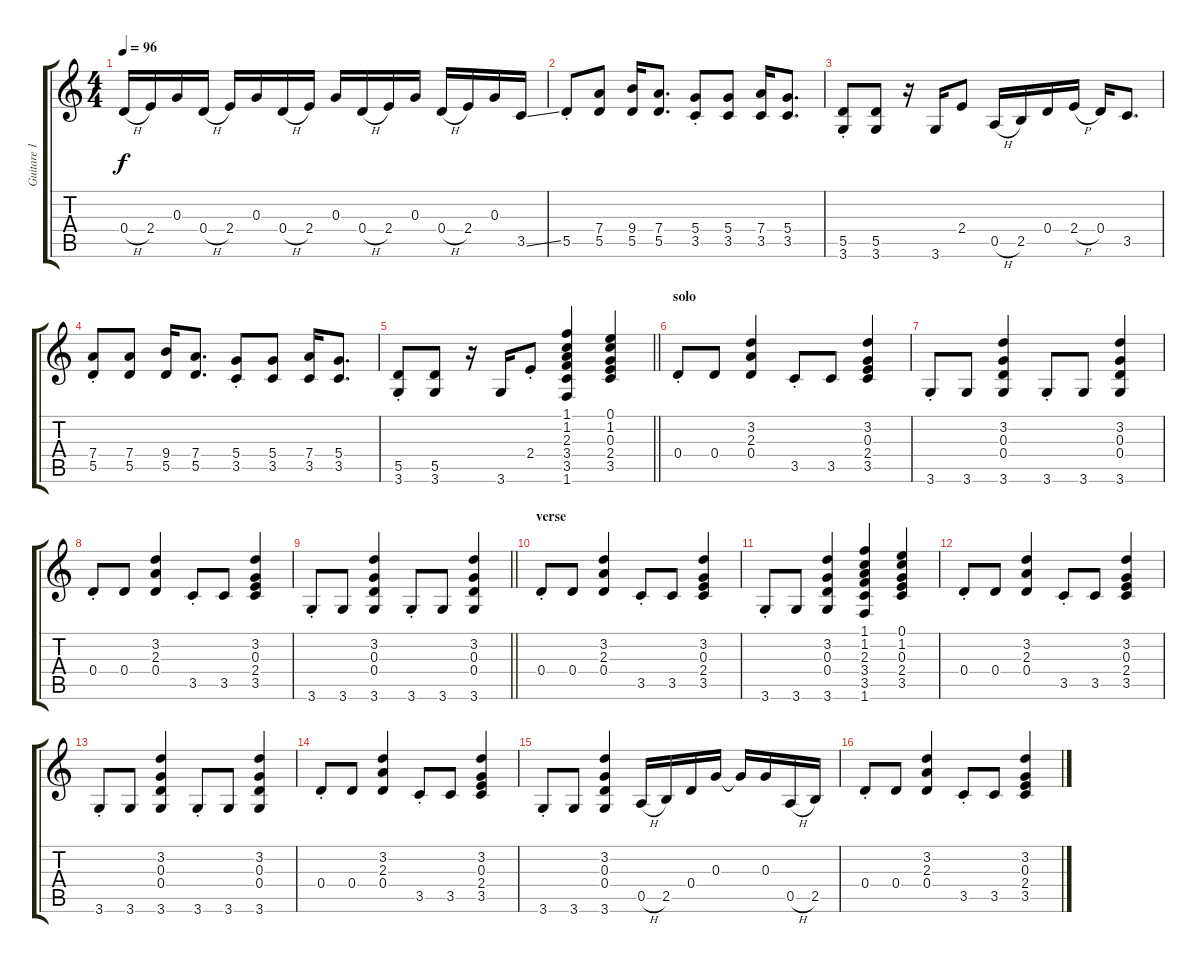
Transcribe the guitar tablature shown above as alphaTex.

\track ("Guitare 1" "Guitare 1") {instrument electricguitarclean}
\staff {score tabs}
\tuning (E4 B3 G3 D3 A2 E2) {hide}
\ts (4 4)
\tempo 96
\clef g2
\ks c
0.4{h}.16{dy f} 2.4.16 0.3.16 0.4{h}.16 2.4.16 0.3.16 0.4{h}.16 2.4.16 0.3.16 0.4{h}.16 2.4.16 0.3.16 0.4{h}.16 2.4.16 0.3.16 3.5{ss}.16 |
5.5{st}.8 (7.4 5.5).8 (9.4 5.5).16 (7.4 5.5).8{d} (5.4{st} 3.5{st}).8 (5.4 3.5).8 (7.4 3.5).16 (5.4 3.5).8{d} |
(5.5{st} 3.6{st}).8 (5.5 3.6).8 r.16 3.6.16 2.4.8 0.5{h}.16 2.5.16 0.4.16 2.4{h}.16 0.4.16 3.5.8{d} |
(7.4{st} 5.5{st}).8 (7.4 5.5).8 (9.4 5.5).16 (7.4 5.5).8{d} (5.4{st} 3.5{st}).8 (5.4 3.5).8 (7.4 3.5).16 (5.4 3.5).8{d} |
\barLineRight lightlight
(5.5{st} 3.6{st}).8 (5.5 3.6).8 r.16 3.6.16 2.4{st}.8 (1.1 1.2 2.3 3.4 3.5 1.6).4 (0.1 1.2 0.3 2.4 3.5).4 |
\section ("" "solo")
0.4{st}.8 0.4.8 (3.2 2.3 0.4).4 3.5{st}.8 3.5.8 (3.2 0.3 2.4 3.5).4 |
3.6{st}.8 3.6.8 (3.2 0.3 0.4 3.6).4 3.6{st}.8 3.6.8 (3.2 0.3 0.4 3.6).4 |
0.4{st}.8 0.4.8 (3.2 2.3 0.4).4 3.5{st}.8 3.5.8 (3.2 0.3 2.4 3.5).4 |
\barLineRight lightlight
3.6{st}.8 3.6.8 (3.2 0.3 0.4 3.6).4 3.6{st}.8 3.6.8 (3.2 0.3 0.4 3.6).4 |
\section ("" "verse")
0.4{st}.8 0.4.8 (3.2 2.3 0.4).4 3.5{st}.8 3.5.8 (3.2 0.3 2.4 3.5).4 |
3.6{st}.8 3.6.8 (3.2 0.3 0.4 3.6).4 (1.1 1.2 2.3 3.4 3.5 1.6).4 (0.1 1.2 0.3 2.4 3.5).4 |
0.4{st}.8 0.4.8 (3.2 2.3 0.4).4 3.5{st}.8 3.5.8 (3.2 0.3 2.4 3.5).4 |
3.6{st}.8 3.6.8 (3.2 0.3 0.4 3.6).4 3.6{st}.8 3.6.8 (3.2 0.3 0.4 3.6).4 |
0.4{st}.8 0.4.8 (3.2 2.3 0.4).4 3.5{st}.8 3.5.8 (3.2 0.3 2.4 3.5).4 |
3.6{st}.8 3.6.8 (3.2 0.3 0.4 3.6).4 0.5{h}.16 2.5.16 0.4.16 0.3.16 0.3{t}.16 0.3.16 0.5{h}.16 2.5.16 |
0.4{st}.8 0.4.8 (3.2 2.3 0.4).4 3.5{st}.8 3.5.8 (3.2 0.3 2.4 3.5).4
